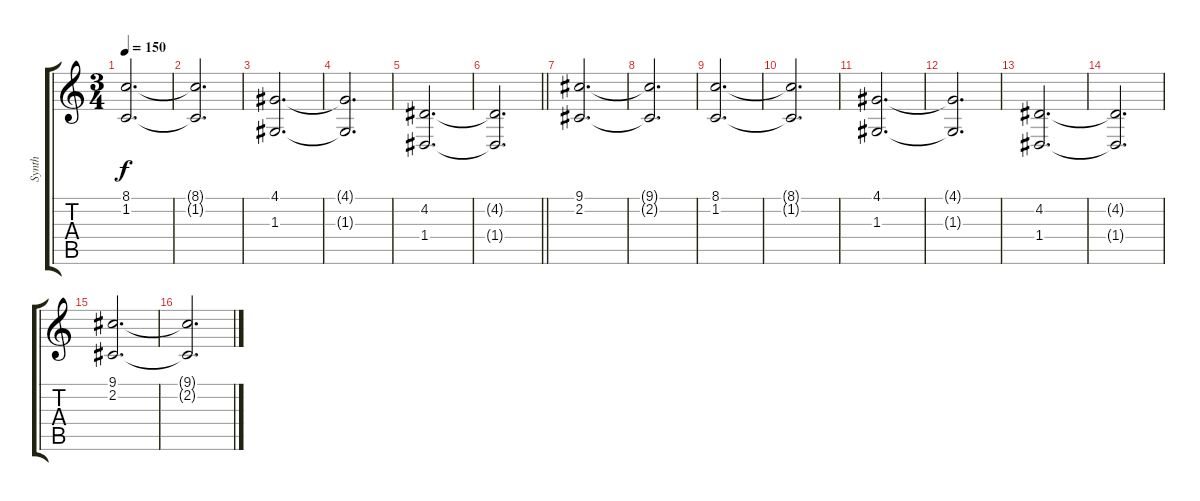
\track ("Synth" "Synth") {instrument stringensemble1}
\staff {score tabs}
\tuning (E4 B3 G3 D3 A2 D2) {hide}
\ts (3 4)
\tempo 150
\clef g2
\ks c
(8.1 1.2).2{d dy f} |
(8.1{t} 1.2{t}).2{d} |
(4.1 1.3).2{d} |
(4.1{t} 1.3{t}).2{d} |
(4.2 1.4).2{d} |
\barLineRight lightlight
(4.2{t} 1.4{t}).2{d} |
(9.1 2.2).2{d} |
(9.1{t} 2.2{t}).2{d} |
(8.1 1.2).2{d} |
(8.1{t} 1.2{t}).2{d} |
(4.1 1.3).2{d} |
(4.1{t} 1.3{t}).2{d} |
(4.2 1.4).2{d} |
(4.2{t} 1.4{t}).2{d} |
(9.1 2.2).2{d} |
(9.1{t} 2.2{t}).2{d}
